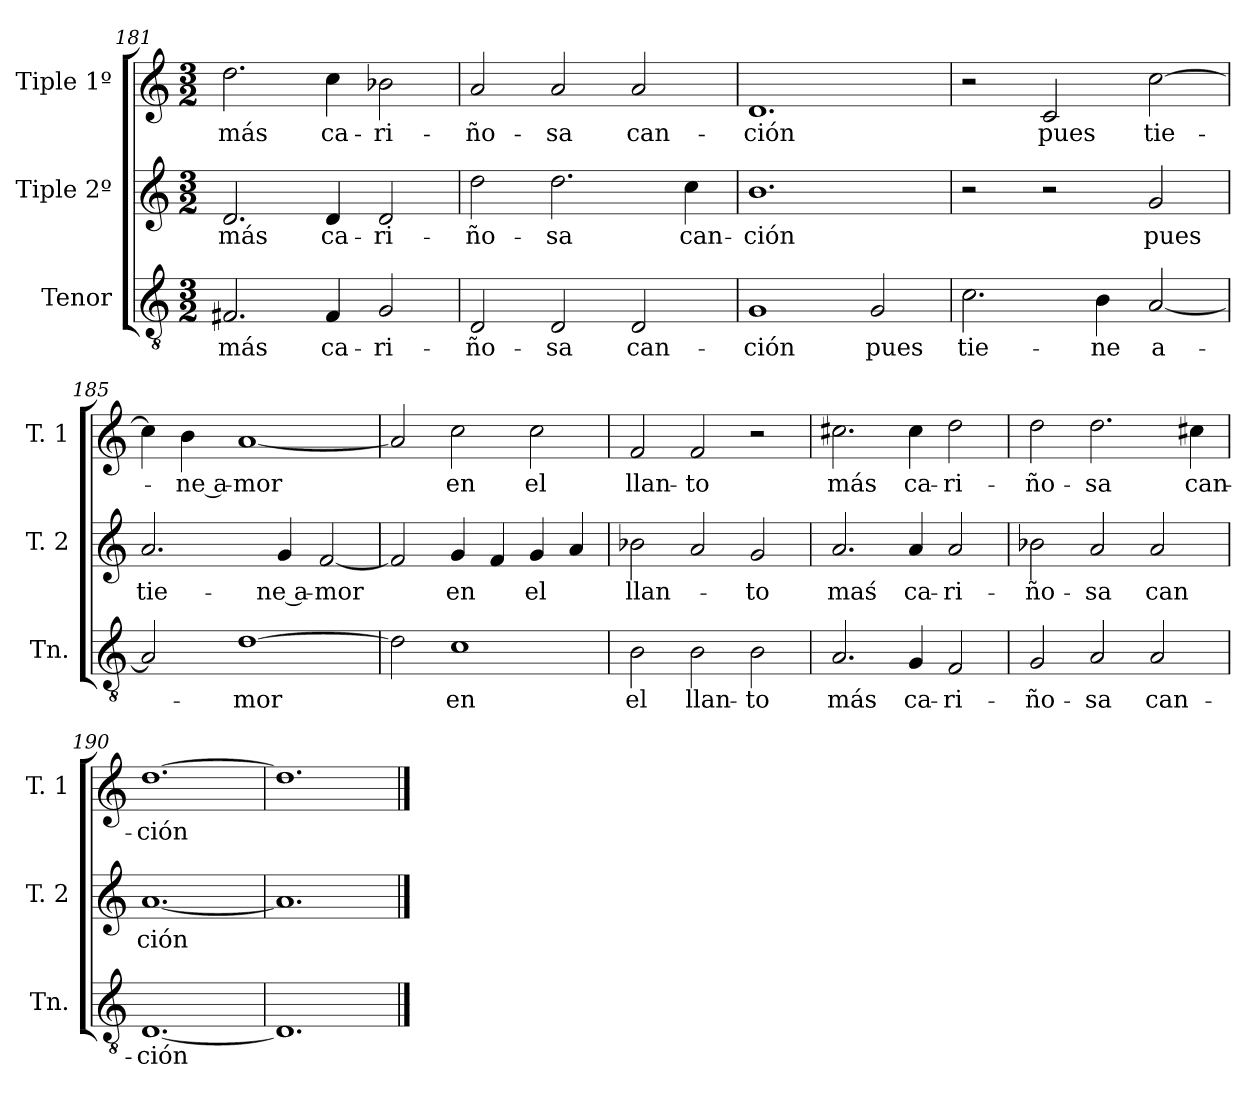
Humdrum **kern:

**kern	**text	**kern	**text	**kern	**text
*part3	*part3	*part2	*part2	*part1	*part1
*staff3	*staff3	*staff2	*staff2	*staff1	*staff1
*I"Tenor	*	*I"Tiple 2º	*	*I"Tiple 1º	*
*I'Tn.	*	*I'T. 2	*	*I'T. 1	*
*clefGv2	*	*clefG2	*	*clefG2	*
*M3/2	*	*M3/2	*	*M3/2	*
=181	=181	=181	=181	=181	=181
2.F#X	más	2.d	más	2.dd	más
4F#	ca-	4d	ca-	4cc	ca-
2G	-ri-	2d	-ri-	2b-X	-ri-
=182	=182	=182	=182	=182	=182
2D	-ño-	2dd	-ño-	2a	-ño-
2D	-sa	2.dd	-sa	2a	-sa
2D	can-	.	.	2a	can-
.	.	4cc	can-	.	.
=183	=183	=183	=183	=183	=183
1G	-ción	1.b	-ción	1.d	-ción
2G	pues	.	.	.	.
=184	=184	=184	=184	=184	=184
2.c	tie-	2r	.	2r	.
.	.	2r	.	2c	pues
4B	-ne	.	.	.	.
[2A	a-	2g	pues	[2cc	tie-
=185	=185	=185	=185	=185	=185
2A]	.	2.a	tie-	4cc]	.
.	.	.	.	4b	-ne a-
[1d	-mor	.	.	[1a	-mor
.	.	4g	-ne a-	.	.
.	.	[2f	-mor	.	.
=186	=186	=186	=186	=186	=186
2d]	.	2f]	.	2a]	.
1c	en	4g	en	2cc	en
.	.	4f	.	.	.
.	.	4g	el	2cc	el
.	.	4a	.	.	.
=187	=187	=187	=187	=187	=187
2B	el	2b-X	llan-	2f	llan-
2B	llan-	2a	.	2f	-to
2B	-to	2g	-to	2r	.
=188	=188	=188	=188	=188	=188
2.A	más	2.a	maś	2.cc#X	más
4G	ca-	4a	ca-	4cc#	ca-
2F	-ri-	2a	-ri-	2dd	-ri-
=189	=189	=189	=189	=189	=189
2G	-ño-	2b-X	-ño-	2dd	-ño-
2A	-sa	2a	-sa	2.dd	-sa
2A	can-	2a	can	.	.
.	.	.	.	4cc#X	can-
=190	=190	=190	=190	=190	=190
[1.D	-ción	[1.a	-ción	[1.dd	-ción
=191	=191	=191	=191	=191	=191
1.D]	.	1.a]	.	1.dd]	.
==	==	==	==	==	==
*-	*-	*-	*-	*-	*-
